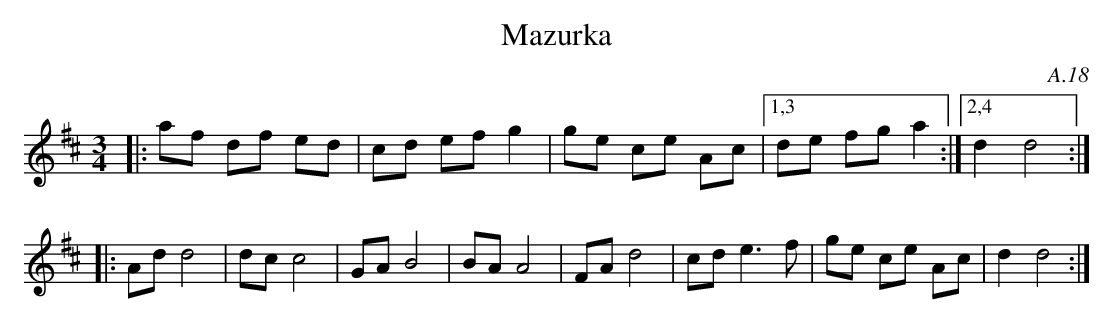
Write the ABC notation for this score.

X:1
T: Mazurka
O: A.18
M: 3/4
L: 1/8
K: D
|:\
af df ed | cd ef g2 | ge ce Ac |\
[1,3 de fg a2 :|[2,4 d2 d4 :|
|:\
Ad d4 | dc c4 | GA B4 | BA A4 |\
FA d4 | cde3 f | ge ce Ac | d2 d4 :|
